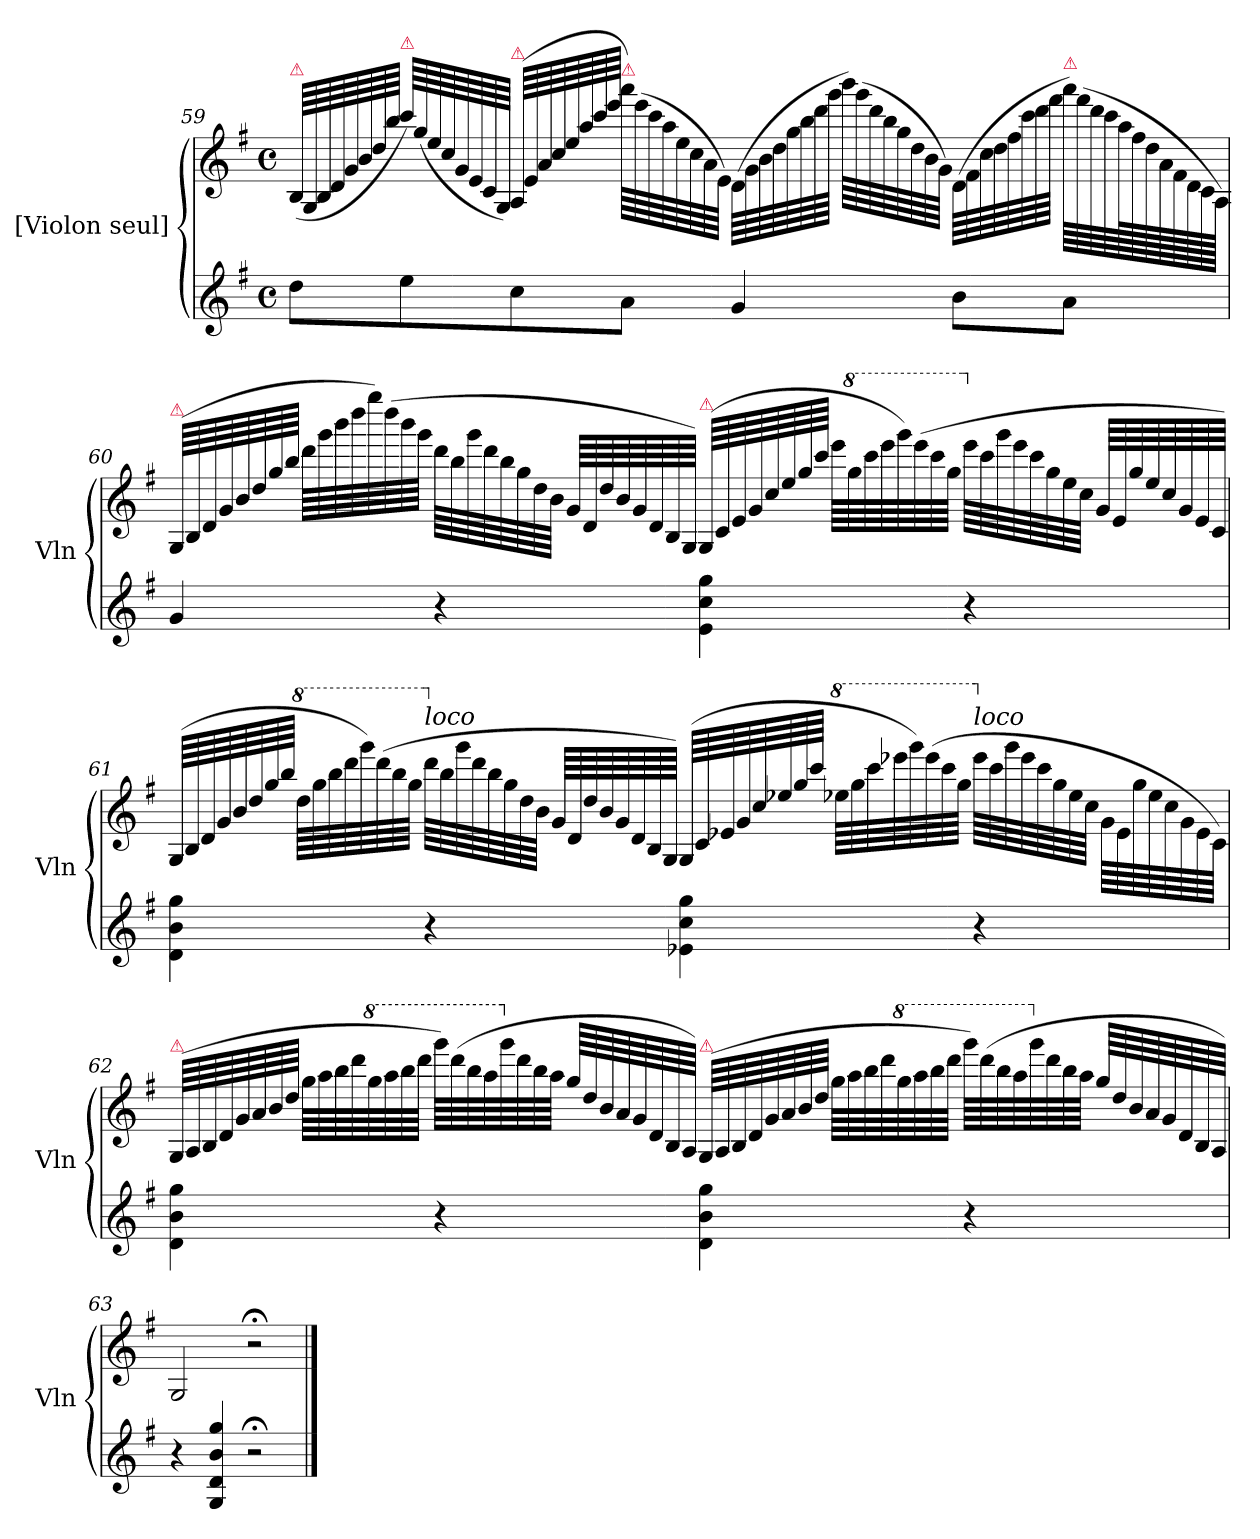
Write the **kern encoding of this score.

**kern	**kern
*part2	*part1
*staff2	*staff1
*I"[Violon seul]	*I"[Violon seul]
*I'Vln	*I'Vln
*clefG2	*clefG2
*k[f#]	*k[f#]
*G:	*G:
*M4/4	*M4/4
*met(c)	*met(c)
=59	=59
!	!LO:TX:a:color=crimson:t=⚠
8dd\L	(64B/LLLL
.	64G/
.	64B/
.	64d/
.	64g/
.	64b/
.	64dd/
.	64bb/JJJJ
!	!LO:TX:a:color=crimson:t=⚠
8ee\	64ccc/LLLL)
.	(64gg/
.	64ee/
.	64cc/
.	64g/
.	64e/
.	64c/
.	64G/JJJJ)
!	!LO:TX:a:color=crimson:t=⚠
8cc\	(64A/LLLL
.	64e/
.	64a/
.	64cc/
.	64ee/
.	64aa/
.	64ccc/
.	64eee/JJJJ
!	!LO:TX:a:color=crimson:t=⚠
8a\J	64aaa\LLLL)
.	(64eee\
.	64ccc\
.	64aa\
.	64ee\
.	64cc\
.	64a\
.	64e\JJJJ)
4g/	(64d\LLLL
.	64g\
.	64b\
.	64dd\
.	64gg\
.	64bb\
.	64ddd\
.	64ggg\JJJJ
.	64bbb\LLLL)
.	(64ggg\
.	64ddd\
.	64bb\
.	64gg\
.	64dd\
.	64b\
.	64g\JJJJ)
8b\L	(64d\LLLL
.	64f#\
.	64cc\
.	64dd\
.	64ff#\
.	64ccc\
.	64ddd\
.	64fff#\JJJJ
!	!LO:TX:a:color=crimson:t=⚠
8a\J	64aaa\LLLL)
.	(64fff#\
.	64ddd\
.	64ccc\
.	128aa\L
.	128ff#\
.	128dd\
.	128a\
.	128f#\
.	128d\
.	128c\
.	128A\JJJJJ)
=60	=60
!	!LO:TX:a:color=crimson:t=⚠
4g/	(64G/LLLL
.	64B/
.	64d/
.	64g/
.	64b/
.	64dd/
.	64gg/
.	64bb/JJJJ
.	64ddd\LLLL
.	64ggg\
.	64bbb\
.	64dddd\
.	64gggg\)
.	(64dddd\
.	64bbb\
.	64ggg\JJJJ
4r	64ddd\LLLL
.	64bb\
.	64ggg\
.	64ddd\
.	64bb\
.	64gg\
.	64dd\
.	64b\JJJJ
.	64g/LLLL
.	64d/
.	64dd/
.	64b/
.	64g/
.	64d/
.	64B/
.	64G/JJJJ)
!	!LO:TX:a:color=crimson:t=⚠
4e\ 4cc\ 4gg\	(64G/LLLL
.	64c/
.	64e/
.	64g/
.	64cc/
.	64ee/
.	64gg/
.	64ccc/JJJJ
.	64eee\LLLL
*	*8va
.	64ggg\
.	64cccc\
.	64eeee\
.	64gggg\)
.	(64eeee\
.	64cccc\
.	64ggg\JJJJ
*	*X8va
4r	64eee\LLLL
.	64ccc\
.	64ggg\
.	64eee\
.	64ccc\
.	64gg\
.	64ee\
.	64cc\JJJJ
.	64g/LLLL
.	64e/
.	64gg/
.	64ee/
.	64cc/
.	64g/
.	64e/
.	64c/JJJJ)
=61	=61
4d\ 4b\ 4gg\	(64G/LLLL
.	64B/
.	64d/
.	64g/
.	64b/
.	64dd/
.	64gg/
.	64bb/JJJJ
*	*8va
.	64ddd\LLLL
.	64ggg\
.	64bbb\
.	64dddd\
.	64gggg\)
.	(64dddd\
.	64bbb\
.	64ggg\JJJJ
*	*X8va
!	!LO:TX:a:i:t=loco
4r	64ddd\LLLL
.	64bb\
.	64ggg\
.	64ddd\
.	64bb\
.	64gg\
.	64dd\
.	64b\JJJJ
.	64g/LLLL
.	64d/
.	64dd/
.	64b/
.	64g/
.	64d/
.	64B/
.	64G/JJJJ)
4e-X\ 4cc\ 4gg\	(64G/LLLL
.	64c/
.	64e-X/
.	64g/
.	64cc/
.	64ee-X/
.	64gg/
.	64ccc/JJJJ
*	*8va
.	64eee-X\LLLL
.	64ggg\
.	64cccc\
.	64eeee-X\
.	64gggg\)
.	(64eeee-\
.	64cccc\
.	64ggg\JJJJ
*	*X8va
!	!LO:TX:a:i:t=loco
4r	64eee-\LLLL
.	64ccc\
.	64ggg\
.	64eee-\
.	64ccc\
.	64gg\
.	64ee-\
.	64cc\JJJJ
.	64g\LLLL
.	64e-\
.	64gg\
.	64ee-\
.	64cc\
.	64g\
.	64e-\
.	64c\JJJJ)
=62	=62
!	!LO:TX:a:color=crimson:t=⚠
4d\ 4b\ 4gg\	(64G/LLLL
.	64A/
.	64B/
.	64d/
.	64g/
.	64a/
.	64b/
.	64dd/JJJJ
.	64gg\LLLL
.	64aa\
.	64bb\
.	64ddd\
*	*8va
.	64ggg\
.	64aaa\
.	64bbb\
.	64dddd\JJJJ
4r	64gggg\LLLL)
.	(64dddd\
.	64bbb\
.	64aaa\
*	*X8va
.	64ggg\
.	64ddd\
.	64bb\
.	64aa\JJJJ
.	64gg/LLLL
.	64dd/
.	64b/
.	64a/
.	64g/
.	64d/
.	64B/
.	64A/JJJJ)
!	!LO:TX:a:color=crimson:t=⚠
4d\ 4b\ 4gg\	(64G/LLLL
.	64A/
.	64B/
.	64d/
.	64g/
.	64a/
.	64b/
.	64dd/JJJJ
.	64gg\LLLL
.	64aa\
.	64bb\
.	64ddd\
*	*8va
.	64ggg\
.	64aaa\
.	64bbb\
.	64dddd\JJJJ
4r	64gggg\LLLL)
.	(64dddd\
.	64bbb\
.	64aaa\
*	*X8va
.	64ggg\
.	64ddd\
.	64bb\
.	64aa\JJJJ
.	64gg/LLLL
.	64dd/
.	64b/
.	64a/
.	64g/
.	64d/
.	64B/
.	64A/JJJJ)
=63	=63
4r	2G/
4G/ 4d/ 4b/ 4gg/	.
2r;<	2r;<
==	==
*-	*-
